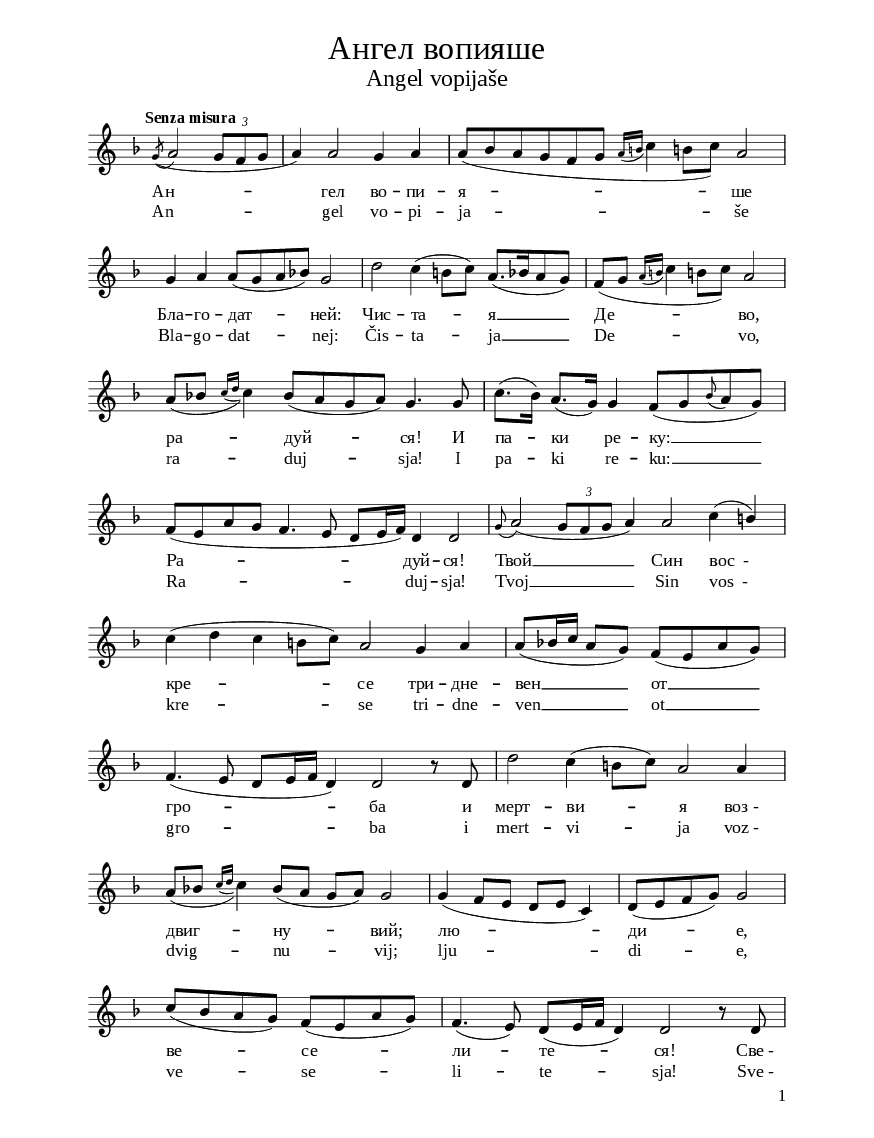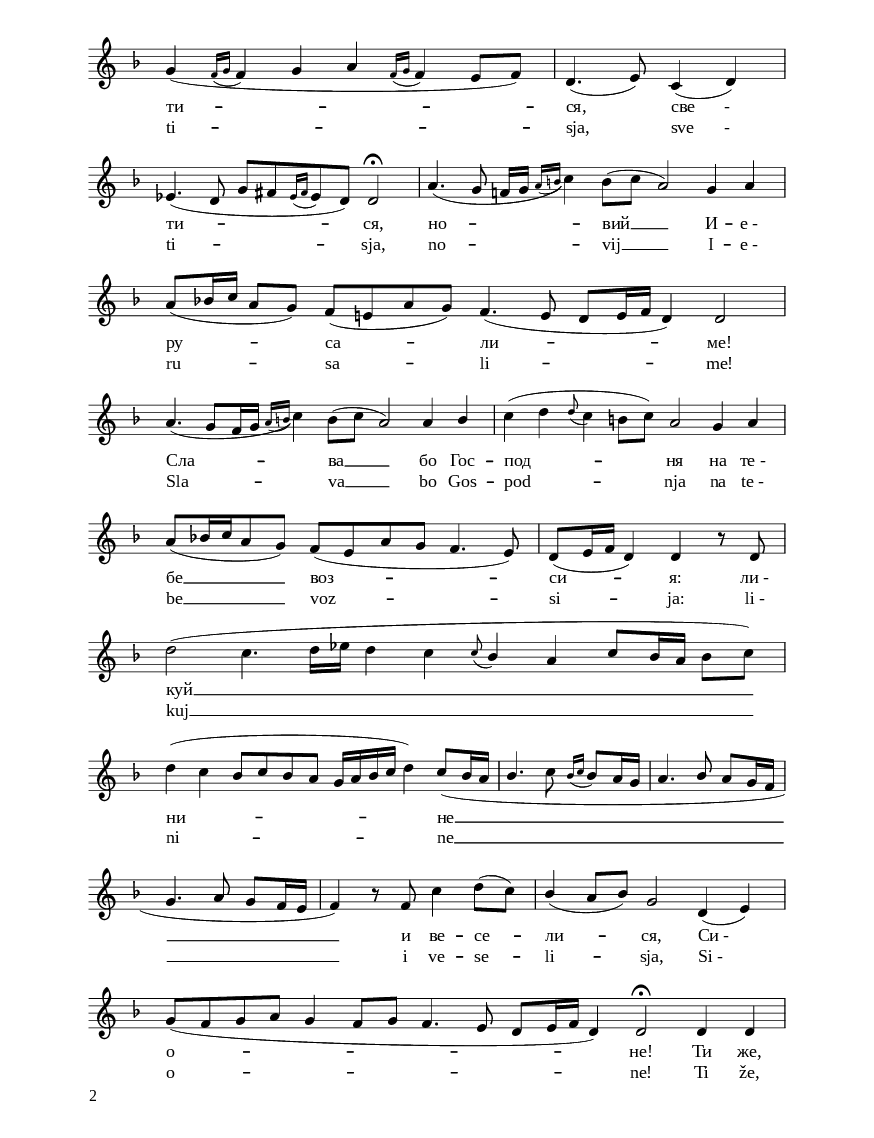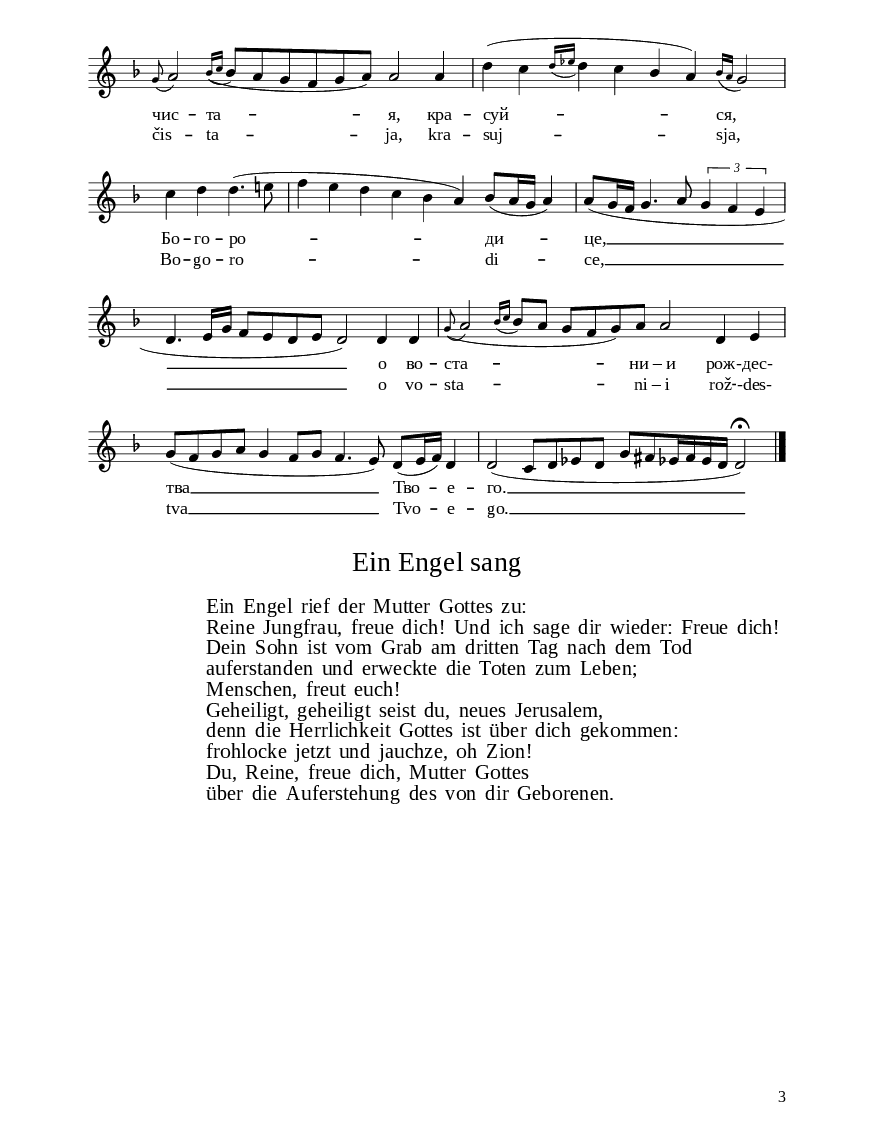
\version "2.24.1"

% include paper part and global functions
\include "include/globals.ily"

\bookpart {
  \label #'ref064
  \tocItem \markup "Ангел вопияше – Angel vopijaše"
  \include "include/bookpart-paper.ily"
  \score {
    \include "include/score-layout.ily"

    \new Voice \relative c' {
      \clef treble
      \key d \minor
      \tempo "Senza misura"
      \autoBeamOff
      \omit Score.TimeSignature
      \cadenzaOn % allows custom bar lines


      \acciaccatura g'8 (a2 \tuplet 3/2 { g8 [f g] } \bar "|"
      a4) a2 g4 a4 \bar "|"
      \slurDown a8( [bes a g f g] \acciaccatura { a16 [b] } c4 b!8 [c]) a2 \bar "|" \break

      \slurNeutral g4 a a8 ([g a bes]) g2 \bar "|"
      d'2 c4 (b8 [c]) a8. ([bes16 a8 g]) \bar "|"
      \slurDown f8([ g] \acciaccatura { a16 [b] } c4 b!8[ c]) a2 \bar "|"  \break

      a8( [bes] \acciaccatura { c16 [d] } c4) bes8( [a g a]) g4. g8 \bar "|"
      \slurNeutral c8.( [bes16]) a8.( [g16]) g4 f8( [g \appoggiatura bes a g]) \bar "|"  \break

      f8( [e a g] f4. e8 d [e16 f]) d4 d2 \bar "|"
      \appoggiatura g8  a2( \tuplet 3/2 { g8 [f g] } a4) a2 c4( \stemUp b) \bar "|"  \break

      \stemNeutral c4( d  c b!8 [c]) a2 g4 a \bar "|"
      \stemUp a8( [bes16 c] a8 [g]) f( [e a g]) \bar "|"  \break

      f4.( e8 d[ e16 f] d4) d2 r8 d \bar "|"
      \stemNeutral d'2 c4( b!8[ c]) a2 a4 \bar "|"  \break

      \slurDown a8([bes] \acciaccatura { c16 [d] } c4) bes8( [a] g [a]) g2 \bar "|"
      g4( f8 [e] d [e] c4) \bar "|"
      d8([ e f g]) g2 \bar "|"  \break

      c8([ bes a g]) f([ e a g]) \bar "|"
      f4.( e8) d([ e16 f] d4) d2 r8 d \bar "|"  \break
      \pageBreak

      g4( \acciaccatura { f16 [g] } f4 g a \acciaccatura { f16 [g] } f4 e8[  f]) \bar "|"
      d4.( e8) c4( d) \bar "|"  \break

      ees4.( d8 g8[ fis \acciaccatura { ees16 [fis] }  ees8 d]) d2\fermata \bar "|"
      a'4.( g8 f16[ g] \acciaccatura { a16 [b] } c4) \slurNeutral b8([ c] a2) g4 a4 \bar "|"  \break

      \stemUp a8([ bes16 c] a8  [g]) f8([ e a g]) f4.( e8 d[ e16 f] d4) d2 \bar "|"  \break

      \stemNeutral \slurDown a'4.( g8[ f16 g] \acciaccatura { a16 [b!] } c4) \slurNeutral b8([ c]  a2)  a4 \stemUp b \bar "|"
      \stemNeutral c4( d \appoggiatura d8 c4 b!8[ c]) a2 g4 a \bar "|"  \break

      a8([ bes16 c a8 g]) f([ e a g] f4. e8) \bar "|"
      d8([ e16 f] d4) d r8 d \bar "|"  \break

      d'2( c4. d16[ ees] d4 c \appoggiatura c8 \stemUp bes4 a c8[ bes16 a]  \stemNeutral bes8[ c]) \bar "|"  \break

      d4( c \stemUp bes8[ c bes a] g16[ a bes c] \stemNeutral d4) \stemUp \slurDown c8([ bes16 a] \bar "|" \noBreak
      bes4. \stemNeutral c8 \acciaccatura { bes16 [c] } \stemUp bes8[ a16 g]  \bar "|" \noBreak
      a4. bes8 a[ g16 f] \bar "|" \break

      g4. a8 g8[ f16 e] \bar "|"
      f4) r8 f\stemNeutral \slurNeutral c'4 d8([ c])  \bar "|"
      \stemUp bes4( a8[ bes]) g2 d4( e)  \bar "|" \break

      g8([ f g a] g4 f8[ g] f4. e8 d8[ e16 f] d4) d2\fermata d4 d  \bar "|" \break

      \appoggiatura g8 a2 \acciaccatura { bes16([ c] } bes8[ a g f g a]) a2 a4 \bar "|"
      \stemNeutral d4( c \acciaccatura { d16[ ees!]} d4 c \stemUp bes a) \acciaccatura { bes16[ a] } g2 \bar "|" \break

      \stemNeutral c4 d d4.( e8 \bar "|" \noBreak
      f4 e d c bes a) bes8([ a16 g] a4) \bar "|" \noBreak
      a8([ g16 f] g4. a8 \tuplet 3/2 { g4 f e } \bar "|" \break

      d4. e16[ g] f8[ e d e] d2) d4 d \bar "|" \noBreak
      \appoggiatura g8( a2 \acciaccatura { bes16[ c] } bes8[ a] g8[ f g) a] a2 d,4 e \bar "|" \break

      g8([ f g a] g4 f8[ g] f4. e8) d([ e16 f)] d4 \bar "|" \noBreak
      d2( c8[  d ees! d] g8[ fis! ees!16 fis  ees d] d2)\fermata \bar "|."
    }

    \addlyrics {
      Ан -- гел во -- пи -- я -- -- -- ше
      Бла -- го -- дат -- ней: Чис -- та -- я __ Де -- во,
      ра -- дуй -- ся! И па -- ки ре -- ку: __
      Ра -- -- дуй -- ся! Твой __ Син "вос  -"
      кре -- -- се три -- дне -- вен __  от __
      гро -- ба и мерт -- ви -- я "воз -"
      двиг -- ну -- вий; лю -- -- ди -- е,
      ве -- се -- ли -- те -- ся! "Све -"
      ти -- -- -- -- -- -- ся, "све       -"
      ти --  -- ся, но -- -- вий __ И -- "е -"
      ру -- -- са -- ли -- -- -- ме!
      Сла -- ва __ бо Гос -- под -- ня на "те -"
      бе __ воз -- -- си -- я: "ли -"
      куй __ ни -- -- не __
      и ве -- се -- ли -- ся, "Си -"
      о -- -- -- -- -- -- не! Ти же,
      чис -- та -- я, кра -- суй -- -- ся,
      Бо -- го -- ро -- -- -- ди -- це, __
      о во -- ста -- "ни – и      " рож -- "-дес-"
      тва __ Тво -- е -- го. __
    }

    \addlyrics {
      An -- gel vo -- pi -- ja -- -- -- še
      Bla -- go -- dat -- nej: Čis -- ta -- ja __ De -- vo,
      ra -- duj -- sja! I pa -- ki re -- ku: __
      Ra -- -- duj -- sja! Tvoj __ Sin "vos  -"
      kre -- -- se tri -- dne -- ven __  ot __
      gro -- ba i mert -- vi -- ja "voz -"
      dvig -- nu -- vij; lju -- -- di -- e,
      ve -- se -- li -- te -- sja! "Sve -"
      ti -- -- -- -- -- -- sja, "sve       -"
      ti --  -- sja, no -- -- vij __ I -- "e -"
      ru -- -- sa -- li -- -- -- me!
      Sla -- va __ bo Gos -- pod -- nja na "te -"
      be __ voz -- -- si -- ja: "li -"
      kuj __ ni -- -- ne __
      i ve -- se -- li -- sja, "Si -"
      o -- -- -- -- -- -- ne! Ti že,
      čis -- ta -- ja, kra -- suj -- -- sja,
      Bo -- go -- ro -- -- -- di -- ce, __
      o vo -- sta -- "ni – i      " rož -- "-des-"
      tva __ Tvo -- e -- go. __
    }

    \header {
      title = \titleFunc "Ангел вопияше" "Angel vopijaše"
    }

    \midi{}

  } % score


  % include foreign translation(s) of the song
  \version "2.24.0"

\markup \fill-line { \fontsize #deTitleFontSize "Ein Engel sang" }
\markup \null
\markup \null
\markup \fontsize #deCoupletFontSize {
  \hspace #10
  \override #`(baseline-skip . ,deCoupletBaselineSkip)

  \column {

    \line { " "Ein Engel rief der Mutter Gottes zu:}

    \line { " "Reine Jungfrau, freue dich! Und ich sage dir wieder: Freue dich!}

    \line { " "Dein Sohn ist vom Grab am dritten Tag nach dem Tod}

    \line { " "auferstanden und erweckte die Toten zum Leben;}

    \line { " "Menschen, freut euch!}


    \line { " "Geheiligt, geheiligt seist du, neues Jerusalem, }

    \line { " "denn die Herrlichkeit Gottes ist über dich gekommen: }

    \line { " "frohlocke jetzt und jauchze, oh Zion!}

    \line { " "Du, Reine, freue dich, Mutter Gottes}

    \line { " "über die Auferstehung des von dir Geborenen.}


  }

}


} % bookpart
